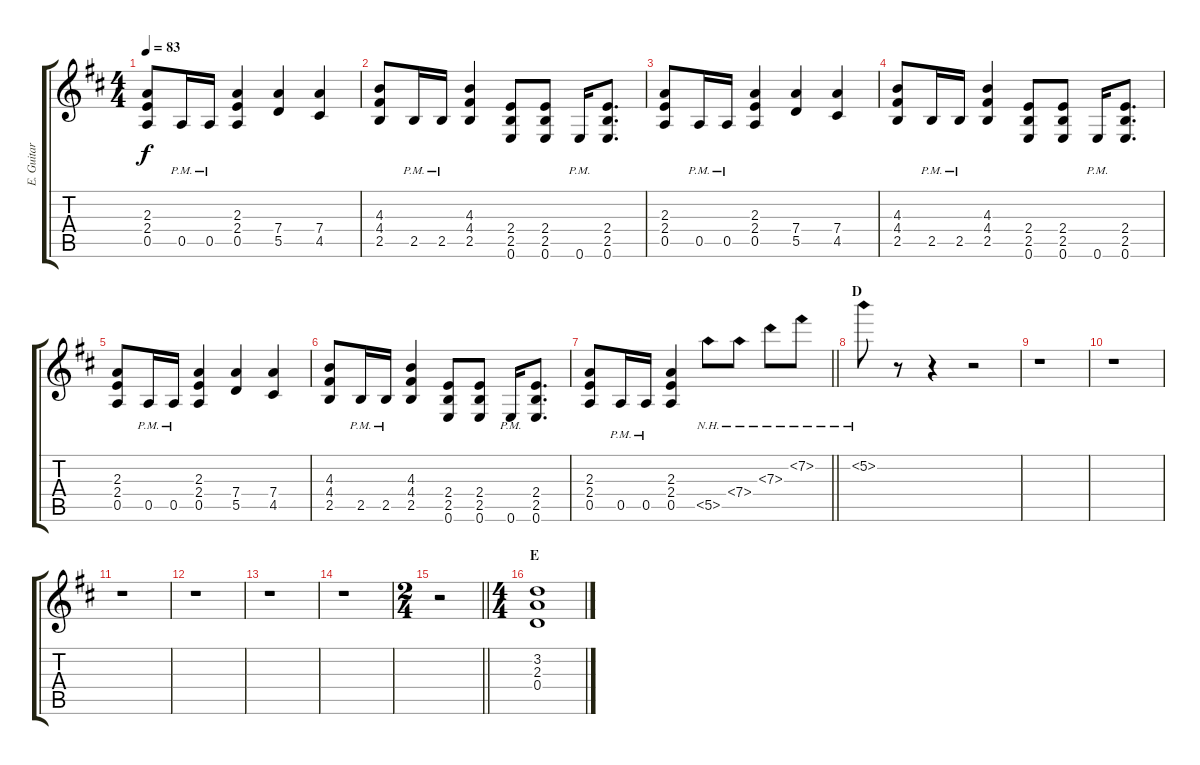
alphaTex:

\track ("E. Guitar I" "E. Guitar ") {instrument overdrivenguitar}
\staff {score tabs}
\tuning (E4 B3 G3 D3 A2 E2) {hide}
\ts (4 4)
\tempo 83
\clef g2
\ks d
(2.3 2.4 0.5).8{dy f} 0.5{pm}.16 0.5{pm}.16 (2.3 2.4 0.5).4 (7.4 5.5).4 (7.4 4.5).4 |
(4.3 4.4 2.5).8 2.5{pm}.16 2.5{pm}.16 (4.3 4.4 2.5).4 (2.4 2.5 0.6).8 (2.4 2.5 0.6).8 0.6{pm}.16 (2.4 2.5 0.6).8{d} |
(2.3 2.4 0.5).8 0.5{pm}.16 0.5{pm}.16 (2.3 2.4 0.5).4 (7.4 5.5).4 (7.4 4.5).4 |
(4.3 4.4 2.5).8 2.5{pm}.16 2.5{pm}.16 (4.3 4.4 2.5).4 (2.4 2.5 0.6).8 (2.4 2.5 0.6).8 0.6{pm}.16 (2.4 2.5 0.6).8{d} |
(2.3 2.4 0.5).8 0.5{pm}.16 0.5{pm}.16 (2.3 2.4 0.5).4 (7.4 5.5).4 (7.4 4.5).4 |
(4.3 4.4 2.5).8 2.5{pm}.16 2.5{pm}.16 (4.3 4.4 2.5).4 (2.4 2.5 0.6).8 (2.4 2.5 0.6).8 0.6{pm}.16 (2.4 2.5 0.6).8{d} |
\barLineRight lightlight
(2.3 2.4 0.5).8 0.5{pm}.16 0.5{pm}.16 (2.3 2.4 0.5).4 5.5{nh}.8 7.4{nh}.8 7.3{nh}.8 7.2{nh}.8 |
\section ("" "D")
5.2{nh}.8 r.8 r.4 r.2 |
r.1 |
r.1 |
r.1 |
r.1 |
r.1 |
r.1 |
\ts (2 4)
\barLineRight lightlight
r.2 |
\ts (4 4)
\section ("" "E")
(3.2 2.3 0.4).1
